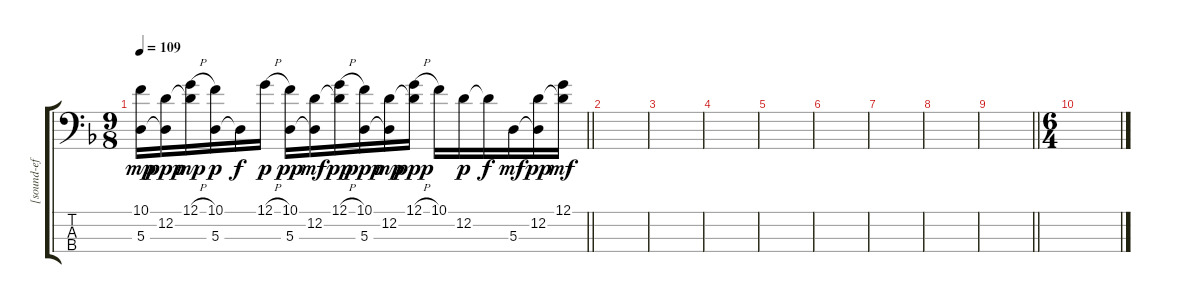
\track (" [sound-effects]" " [sound-ef") {instrument electricbasspick}
\staff {score tabs}
\tuning (G2 D2 A1 D1) {hide}
\ts (9 8)
\tempo 109
\clef f4
\barLineRight lightlight
\ks dminor
(10.1 5.3).16{dy mp} (12.2 5.3{t}).16{dy ppp} (12.1{h} 12.2{t}).16{dy mp} (10.1 5.3).16{dy p} 5.3{t}.16{dy f} 12.1{h}.16{dy p} (10.1 5.3).16{dy pp} (12.2 5.3{t}).16{dy mf} (12.1{h} 12.2{t}).16{dy pp} (10.1 5.3).16{dy ppp} (12.2 5.3{t}).16{dy mp} (12.1{h} 12.2{t}).16{dy ppp} 10.1.16 12.2.16{dy p} 12.2{t}.16{dy f} 5.3.16{dy mf} (12.2 5.3{t}).16{dy pp} (12.1 12.2{t}).16{dy mf} |
|
|
|
|
|
|
|
\barLineRight lightlight
|
\ts (6 4)
